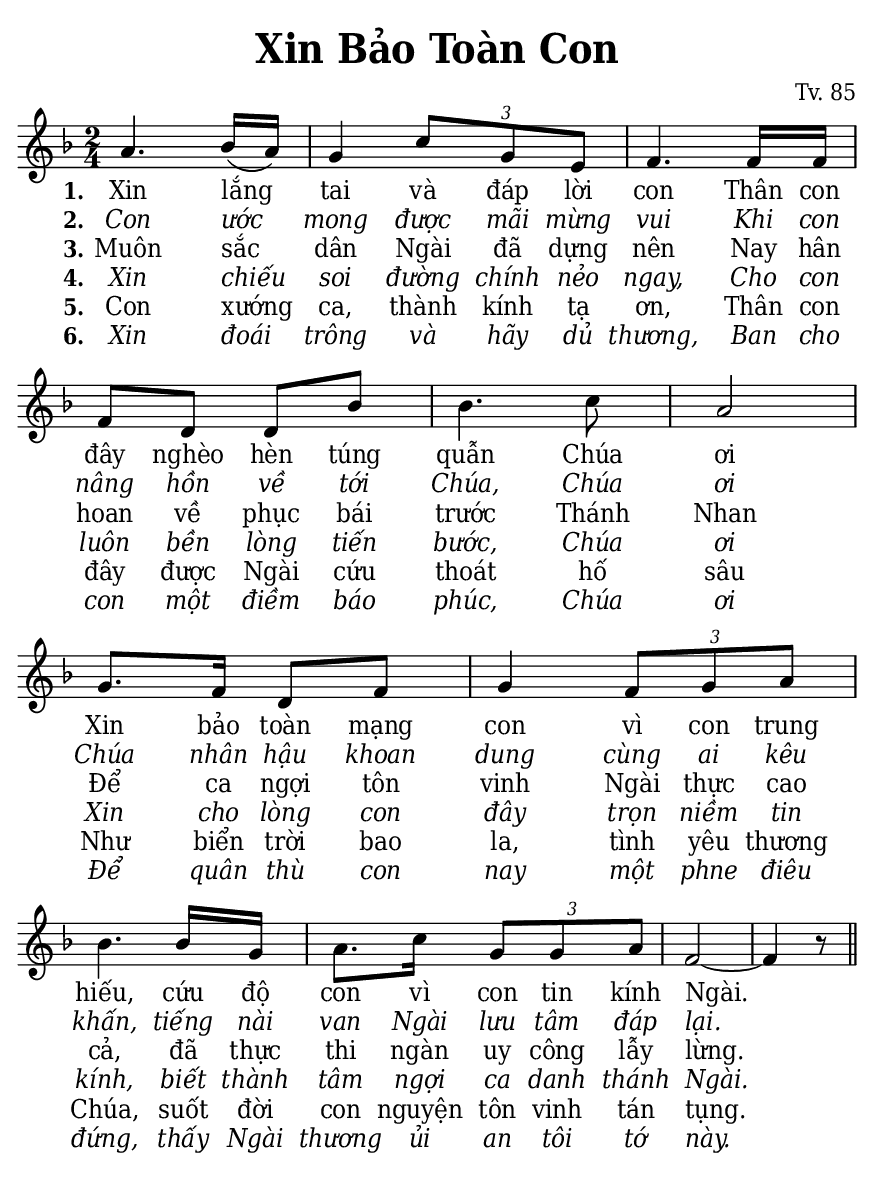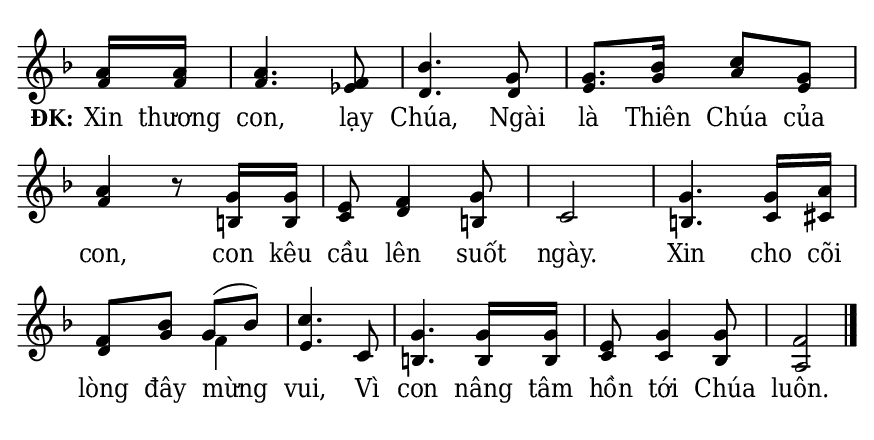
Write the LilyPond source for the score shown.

% Cài đặt chung\
\version "2.22.1"
\include "english.ly"

\header {
  title = \markup { \fontsize #1 "Xin Bảo Toàn Con" }
  composer = "Tv. 85"
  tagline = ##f
}

% Nhạc phiên khúc
nhacPhienKhucSop = \relative c'' {
  a4. bf16 (a) |
  g4 \tuplet 3/2 { c8 g e } |
  f4. f16 f |
  f8 d d bf' |
  bf4. c8 |
  a2 |
  g8. f16 d8 f |
  g4 \tuplet 3/2 { f8 g a } |
  bf4. bf16 g |
  a8. c16 \tuplet 3/2 { g8 g a } |
  f2 ~ |
  f4 r8 \bar "||" \break
  
  a16 a |
  a4. f8 |
  bf4. g8 |
  g8. bf16 c8 g |
  a4 r8 g16 g |
  e8 f4 g8 |
  c,2 |
  g'4. g16 a |
  f8 bf g (bf) |
  c4. c,8 |
  g'4. g16 g |
  e8 g4 g8 |
  f2 \bar "|."
}

nhacPhienKhucAlto = \relative c' {
  R2*11
  r4.
  f16 f |
  f4. ef8 |
  d4. d8 |
  e8. g16 a8 e |
  f4r8 b,!16 b |
  c8 d4 b!8 |
  c2 |
  b!4. c16 cs |
  d8 g f4 |
  e4. c8 |
  b!4. b16 b |
  c8 c4 bf8 |
  a2
}

% Lời phiên khúc
loiPhienKhucSop = \lyrics {
  <<
    {
      \set stanza = "1."
      Xin lắng tai và đáp lời con
      Thân con đây nghèo hèn túng quẫn Chúa ơi
      Xin bảo toàn mạng con vì con trung hiếu,
      cứu độ con vì con tin kính Ngài.
    }
    \new Lyrics {
	    \set associatedVoice = "beSop"
	    \set stanza = "2."
      \override Lyrics.LyricText.font-shape = #'italic
	    Con ước mong được mãi mừng vui
	    Khi con nâng hồn về tới Chúa,
	    Chúa ơi
	    Chúa nhân hậu khoan dung cùng ai kêu khấn,
	    tiếng nài van Ngài lưu tâm đáp lại.
    }
    \new Lyrics {
	    \set associatedVoice = "beSop"
	    \set stanza = "3."
	    Muôn sắc dân Ngài đã dựng nên
	    Nay hân hoan về phục bái trước Thánh Nhan
	    Để ca ngợi tôn vinh Ngài thực cao cả,
	    đã thực thi ngàn uy công lẫy lừng.
    }
    \new Lyrics {
	    \set associatedVoice = "beSop"
	    \set stanza = "4."
      \override Lyrics.LyricText.font-shape = #'italic
	    Xin chiếu soi đường chính nẻo ngay,
	    Cho con luôn bền lòng tiến bước, Chúa ơi
	    Xin cho lòng con đây trọn niềm tin kính,
	    biết thành tâm ngợi ca danh thánh Ngài.
    }
    \new Lyrics {
	    \set associatedVoice = "beSop"
	    \set stanza = "5."
	    Con xướng ca, thành kính tạ ơn,
	    Thân con đây được Ngài cứu thoát hố sâu
	    Như biển trời bao la, tình yêu thương Chúa,
	    suốt đời con nguyện tôn vinh tán tụng.
    }
    \new Lyrics {
	    \set associatedVoice = "beSop"
	    \set stanza = "6."
      \override Lyrics.LyricText.font-shape = #'italic
	    Xin đoái trông và hãy dủ thương,
	    Ban cho con một điềm báo phúc, Chúa ơi
	    Để quân thù con nay một phne điêu đứng,
	    thấy Ngài thương ủi an tôi tớ này.
    }
  >>
  \set stanza = "ĐK:"
  Xin thương con, lạy Chúa,
  Ngài là Thiên Chúa của con,
  con kêu cầu lên suốt ngày.
  Xin cho cõi lòng đây mừng vui,
  Vì con nâng tâm hồn tới Chúa luôn.
}

% Dàn trang
\paper {
  #(set-paper-size "a5")
  top-margin = 3\mm
  bottom-margin = 3\mm
  left-margin = 3\mm
  right-margin = 3\mm
  indent = #0
  #(define fonts
	 (make-pango-font-tree "Deja Vu Serif Condensed"
	 		       "Deja Vu Serif Condensed"
			       "Deja Vu Serif Condensed"
			       (/ 20 20)))
  print-page-number = ##f
  system-system-spacing = #'((basic-distance . 0.1) (padding . 2))
  ragged-bottom = ##t
}

TongNhip = {
  \key f \major \time 2/4
  \set Timing.beamExceptions = #'()
  \set Timing.baseMoment = #(ly:make-moment 1/4)
}

% Đổi kích thước nốt cho bè phụ
notBePhu =
#(define-music-function (font-size music) (number? ly:music?)
   (for-some-music
     (lambda (m)
       (if (music-is-of-type? m 'rhythmic-event)
           (begin
             (set! (ly:music-property m 'tweaks)
                   (cons `(font-size . ,font-size)
                         (ly:music-property m 'tweaks)))
             #t)
           #f))
     music)
   music)

\score {
  \new ChoirStaff <<
    \new Staff \with {
        \consists "Merge_rests_engraver"
        printPartCombineTexts = ##f
      }
      <<
      \new Voice \TongNhip \partCombine 
        \nhacPhienKhucSop
        \notBePhu -1 { \nhacPhienKhucAlto }
      \new NullVoice = beSop \nhacPhienKhucSop
      \new Lyrics \lyricsto beSop \loiPhienKhucSop
      >>
  >>
  \layout {
    \override Lyrics.LyricSpace.minimum-distance = #1.5
    \override Score.BarNumber.break-visibility = ##(#f #f #f)
    \override Score.SpacingSpanner.uniform-stretching = ##t
  } 
}
